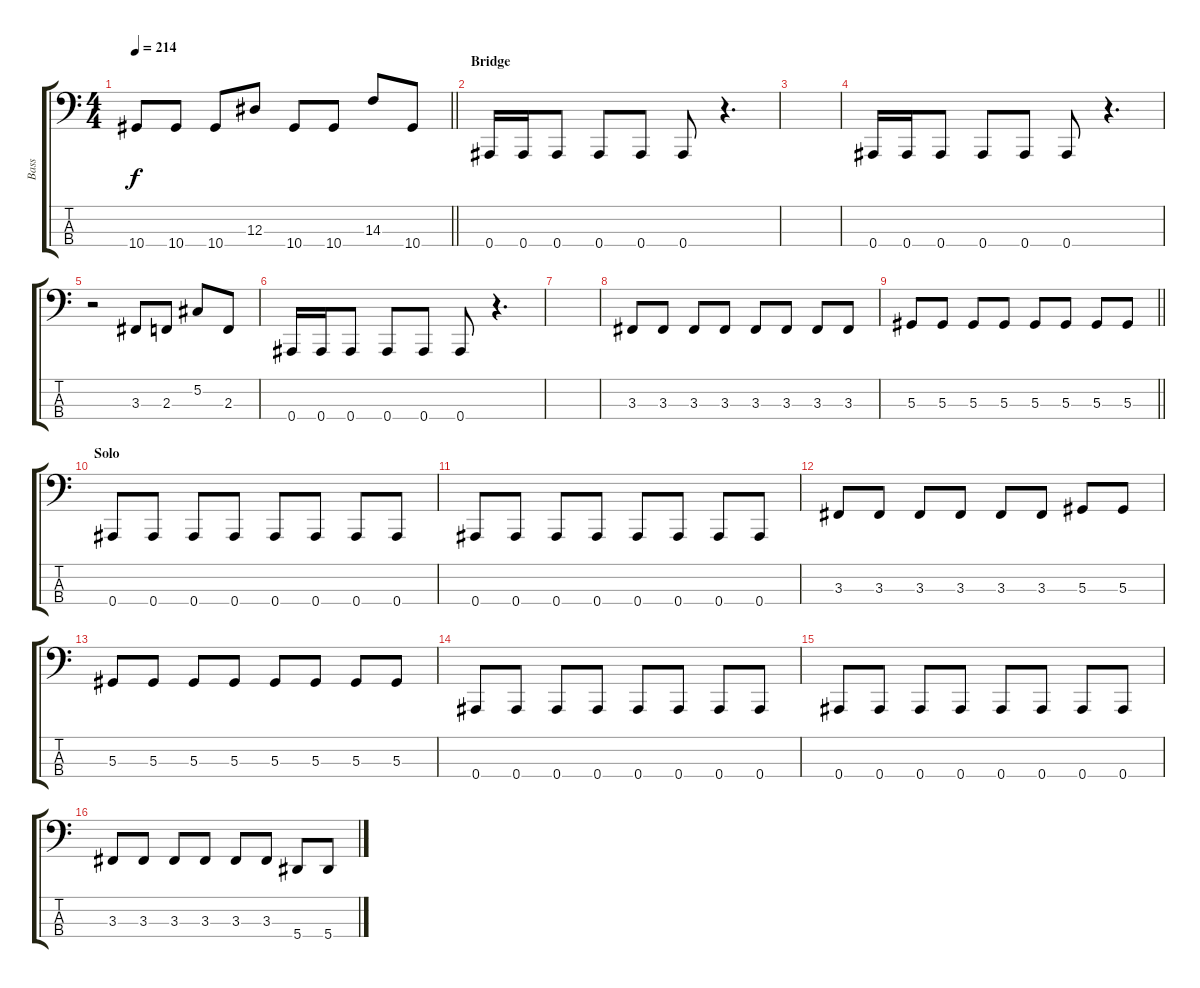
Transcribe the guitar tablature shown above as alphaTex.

\track ("Bass" "Bass") {instrument electricbassfinger}
\staff {score tabs}
\tuning (Db2 Ab1 Eb1 Bb0) {hide}
\ts (4 4)
\tempo 214
\clef f4
\barLineRight lightlight
\ks c
10.4.8{dy f} 10.4.8 10.4.8 12.3.8 10.4.8 10.4.8 14.3.8 10.4.8 |
\section ("" "Bridge")
0.4.16 0.4.16 0.4.8 0.4.8 0.4.8 0.4.8 r.4{d} |
|
0.4.16 0.4.16 0.4.8 0.4.8 0.4.8 0.4.8 r.4{d} |
r.2 3.3.8 2.3.8 5.2.8 2.3.8 |
0.4.16 0.4.16 0.4.8 0.4.8 0.4.8 0.4.8 r.4{d} |
|
3.3.8 3.3.8 3.3.8 3.3.8 3.3.8 3.3.8 3.3.8 3.3.8 |
\barLineRight lightlight
5.3.8 5.3.8 5.3.8 5.3.8 5.3.8 5.3.8 5.3.8 5.3.8 |
\section ("" "Solo")
0.4.8 0.4.8 0.4.8 0.4.8 0.4.8 0.4.8 0.4.8 0.4.8 |
0.4.8 0.4.8 0.4.8 0.4.8 0.4.8 0.4.8 0.4.8 0.4.8 |
3.3.8 3.3.8 3.3.8 3.3.8 3.3.8 3.3.8 5.3.8 5.3.8 |
5.3.8 5.3.8 5.3.8 5.3.8 5.3.8 5.3.8 5.3.8 5.3.8 |
0.4.8 0.4.8 0.4.8 0.4.8 0.4.8 0.4.8 0.4.8 0.4.8 |
0.4.8 0.4.8 0.4.8 0.4.8 0.4.8 0.4.8 0.4.8 0.4.8 |
3.3.8 3.3.8 3.3.8 3.3.8 3.3.8 3.3.8 5.4.8 5.4.8
